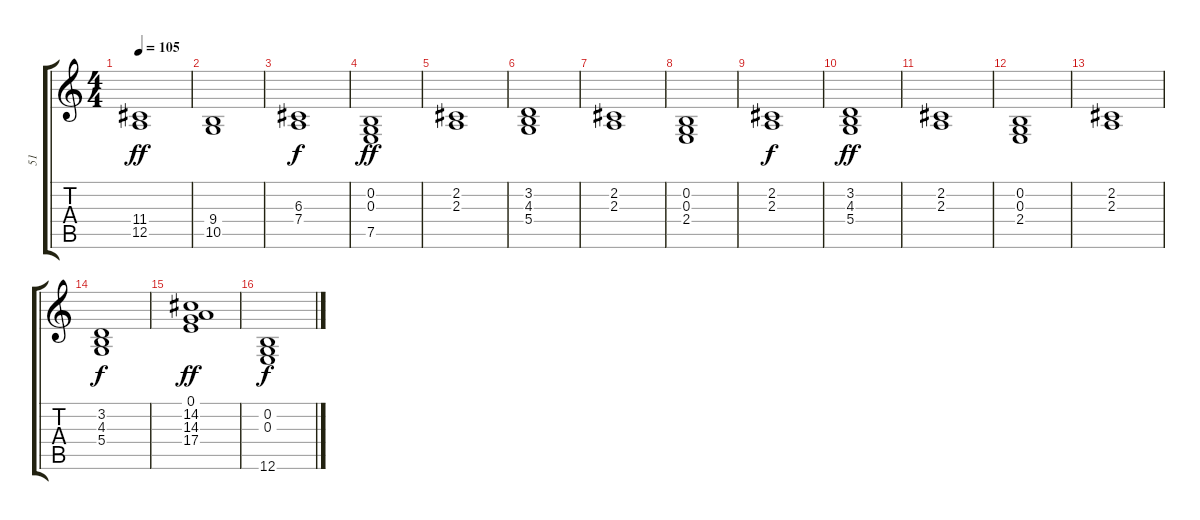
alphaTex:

\track ("51" "51") {instrument synthstrings1}
\staff {score tabs}
\tuning (E4 B3 G3 D3 A2 E2) {hide}
\ts (4 4)
\tempo 105
\clef g2
\ks c
(11.4 12.5).1{dy ff} |
(9.4 10.5).1 |
(6.3 7.4).1{dy f} |
(0.2 0.3 7.5).1{dy ff} |
(2.2 2.3).1 |
(3.2 4.3 5.4).1 |
(2.2 2.3).1 |
(0.2 0.3 2.4).1 |
(2.2 2.3).1{dy f} |
(3.2 4.3 5.4).1{dy ff} |
(2.2 2.3).1 |
(0.2 0.3 2.4).1 |
(2.2 2.3).1 |
(3.2 4.3 5.4).1{dy f} |
(0.1 14.2 14.3 17.4).1{dy ff} |
(0.2 0.3 12.6).1{dy f}
